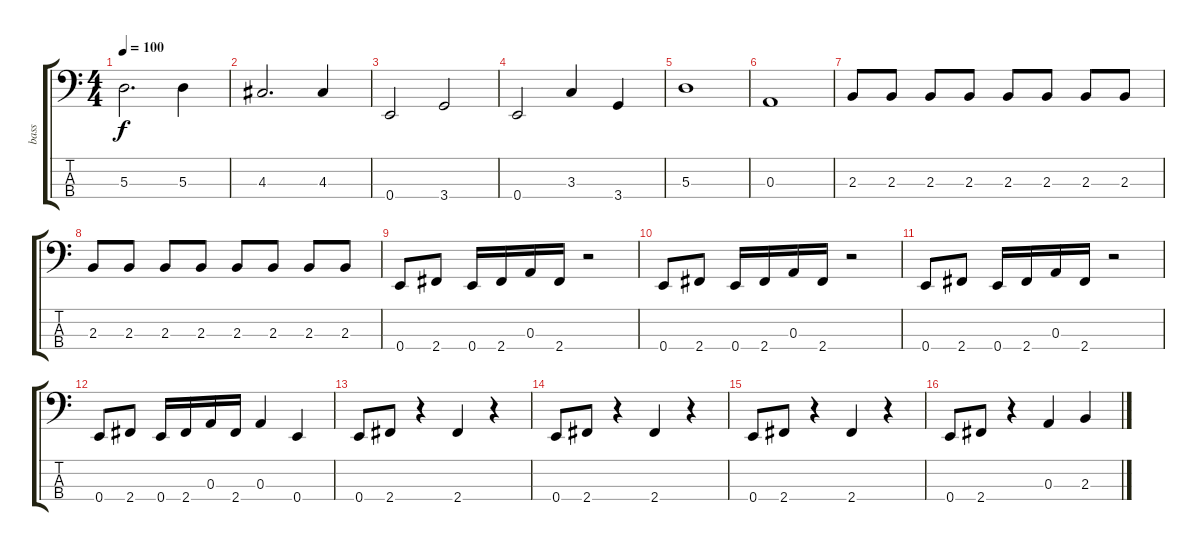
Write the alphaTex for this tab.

\track ("bass" "bass") {instrument electricbassfinger}
\staff {score tabs}
\tuning (G2 D2 A1 E1) {hide}
\ts (4 4)
\tempo 100
\clef f4
\ks c
5.3.2{d dy f} 5.3.4 |
4.3.2{d} 4.3.4 |
0.4.2 3.4.2 |
0.4.2 3.3.4 3.4.4 |
5.3.1 |
0.3.1 |
2.3.8 2.3.8 2.3.8 2.3.8 2.3.8 2.3.8 2.3.8 2.3.8 |
2.3.8 2.3.8 2.3.8 2.3.8 2.3.8 2.3.8 2.3.8 2.3.8 |
0.4.8 2.4.8 0.4.16 2.4.16 0.3.16 2.4.16 r.2 |
0.4.8 2.4.8 0.4.16 2.4.16 0.3.16 2.4.16 r.2 |
0.4.8 2.4.8 0.4.16 2.4.16 0.3.16 2.4.16 r.2 |
0.4.8 2.4.8 0.4.16 2.4.16 0.3.16 2.4.16 0.3.4 0.4.4 |
0.4.8 2.4.8 r.4 2.4.4 r.4 |
0.4.8 2.4.8 r.4 2.4.4 r.4 |
0.4.8 2.4.8 r.4 2.4.4 r.4 |
0.4.8 2.4.8 r.4 0.3.4 2.3.4
